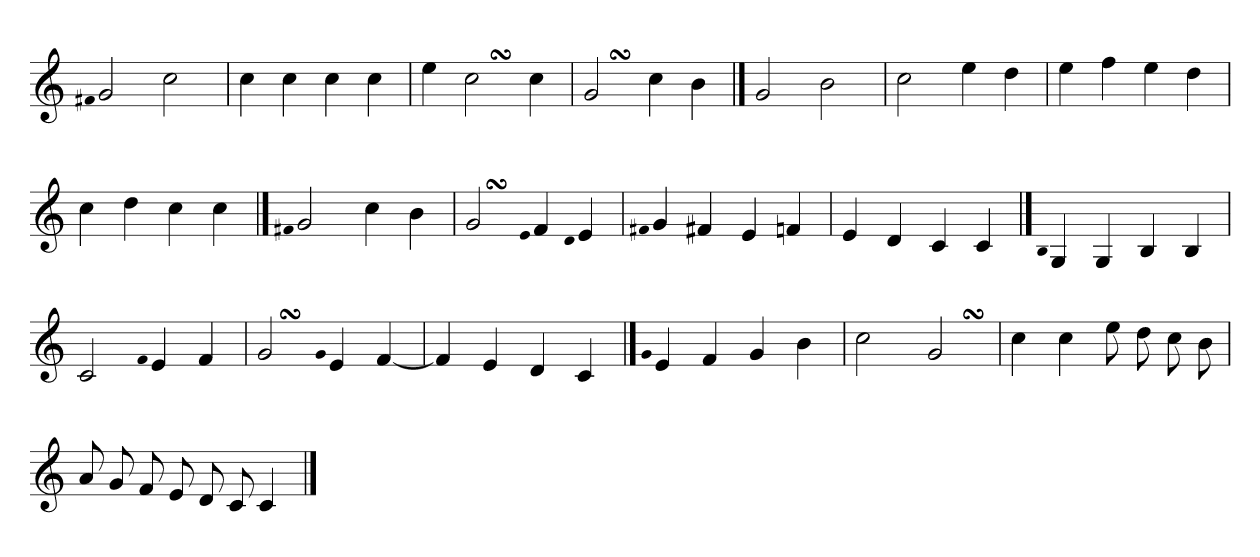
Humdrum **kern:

**kern
*part1
*staff1
=1
qf#X
2g
2cc
=
4cc
4cc
4cc
4cc
=
4ee
2ccSSs
4cc
=
2gSSS
4cc
4b
==2
2g
2b
=
2cc
4ee
4dd
=
4ee
4ff
4ee
4dd
=
4cc
4dd
4cc
4cc
==3
qf#X
2g
4cc
4b
=
2gSSS
qe
4f
qd
4e
=
qf#X
4g
4f#X
4e
4fn
=
4e
4d
4c
4c
==4
qB
4G
4G
4B
4B
=
2c
qf
4e
4f
=
2gSSS
qg
4e
[4f
=
4f]
4e
4d
4c
==5
qg
4e
4f
4g
4b
=
2cc
2gSSS
=
4cc
4cc
8ee
8dd
8cc
8b
=
8a
8g
8f
8e
8d
8c
4c
==
*-
